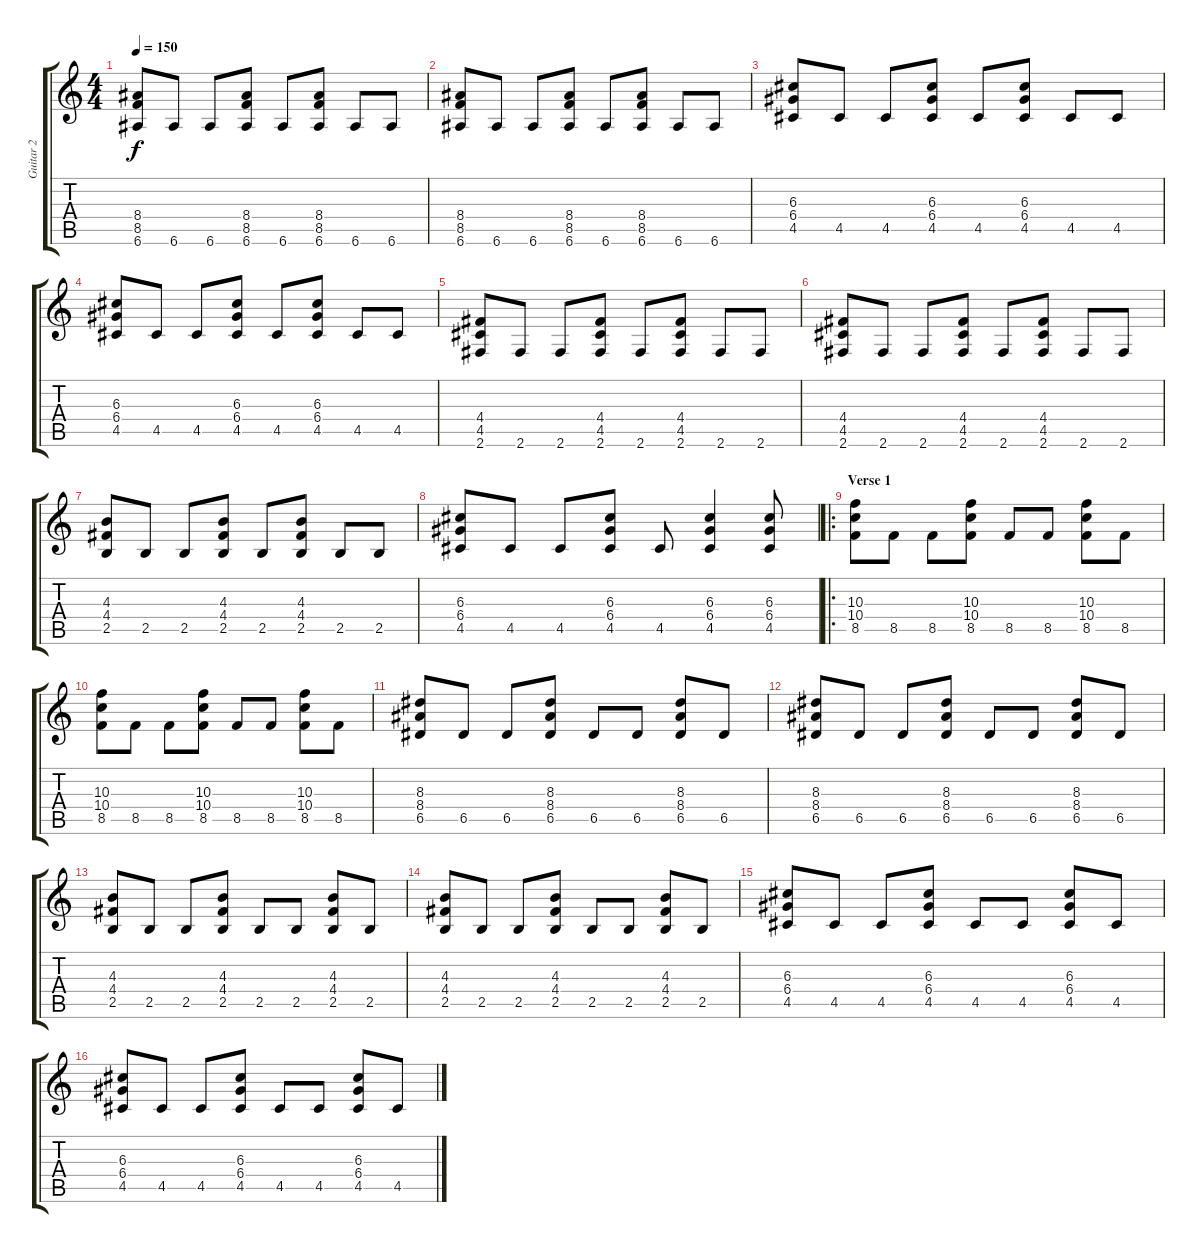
\track ("Guitar 2" "Guitar 2") {instrument distortionguitar}
\staff {score tabs}
\tuning (E4 B3 G3 D3 A2 E2) {hide}
\ts (4 4)
\tempo 150
\clef g2
\ks c
(8.4 8.5 6.6).8{dy f volume 12} 6.6.8 6.6.8 (8.4 8.5 6.6).8 6.6.8 (8.4 8.5 6.6).8 6.6.8 6.6.8 |
(8.4 8.5 6.6).8 6.6.8 6.6.8 (8.4 8.5 6.6).8 6.6.8 (8.4 8.5 6.6).8 6.6.8 6.6.8 |
(6.3 6.4 4.5).8 4.5.8 4.5.8 (6.3 6.4 4.5).8 4.5.8 (6.3 6.4 4.5).8 4.5.8 4.5.8 |
(6.3 6.4 4.5).8 4.5.8 4.5.8 (6.3 6.4 4.5).8 4.5.8 (6.3 6.4 4.5).8 4.5.8 4.5.8 |
(4.4 4.5 2.6).8 2.6.8 2.6.8 (4.4 4.5 2.6).8 2.6.8 (4.4 4.5 2.6).8 2.6.8 2.6.8 |
(4.4 4.5 2.6).8 2.6.8 2.6.8 (4.4 4.5 2.6).8 2.6.8 (4.4 4.5 2.6).8 2.6.8 2.6.8 |
(4.3 4.4 2.5).8 2.5.8 2.5.8 (4.3 4.4 2.5).8 2.5.8 (4.3 4.4 2.5).8 2.5.8 2.5.8 |
(6.3 6.4 4.5).8 4.5.8 4.5.8 (6.3 6.4 4.5).8 4.5.8 (6.3 6.4 4.5).4 (6.3 6.4 4.5).8 |
\ro
\section ("" "Verse 1")
(10.3 10.4 8.5).8{volume 16} 8.5.8 8.5.8 (10.3 10.4 8.5).8 8.5.8 8.5.8 (10.3 10.4 8.5).8 8.5.8 |
(10.3 10.4 8.5).8{volume 16} 8.5.8 8.5.8 (10.3 10.4 8.5).8 8.5.8 8.5.8 (10.3 10.4 8.5).8 8.5.8 |
(8.3 8.4 6.5).8 6.5.8 6.5.8 (8.3 8.4 6.5).8 6.5.8 6.5.8 (8.3 8.4 6.5).8 6.5.8 |
(8.3 8.4 6.5).8 6.5.8 6.5.8 (8.3 8.4 6.5).8 6.5.8 6.5.8 (8.3 8.4 6.5).8 6.5.8 |
(4.3 4.4 2.5).8 2.5.8 2.5.8 (4.3 4.4 2.5).8 2.5.8 2.5.8 (4.3 4.4 2.5).8 2.5.8 |
(4.3 4.4 2.5).8 2.5.8 2.5.8 (4.3 4.4 2.5).8 2.5.8 2.5.8 (4.3 4.4 2.5).8 2.5.8 |
(6.3 6.4 4.5).8 4.5.8 4.5.8 (6.3 6.4 4.5).8 4.5.8 4.5.8 (6.3 6.4 4.5).8 4.5.8 |
(6.3 6.4 4.5).8 4.5.8 4.5.8 (6.3 6.4 4.5).8 4.5.8 4.5.8 (6.3 6.4 4.5).8 4.5.8
